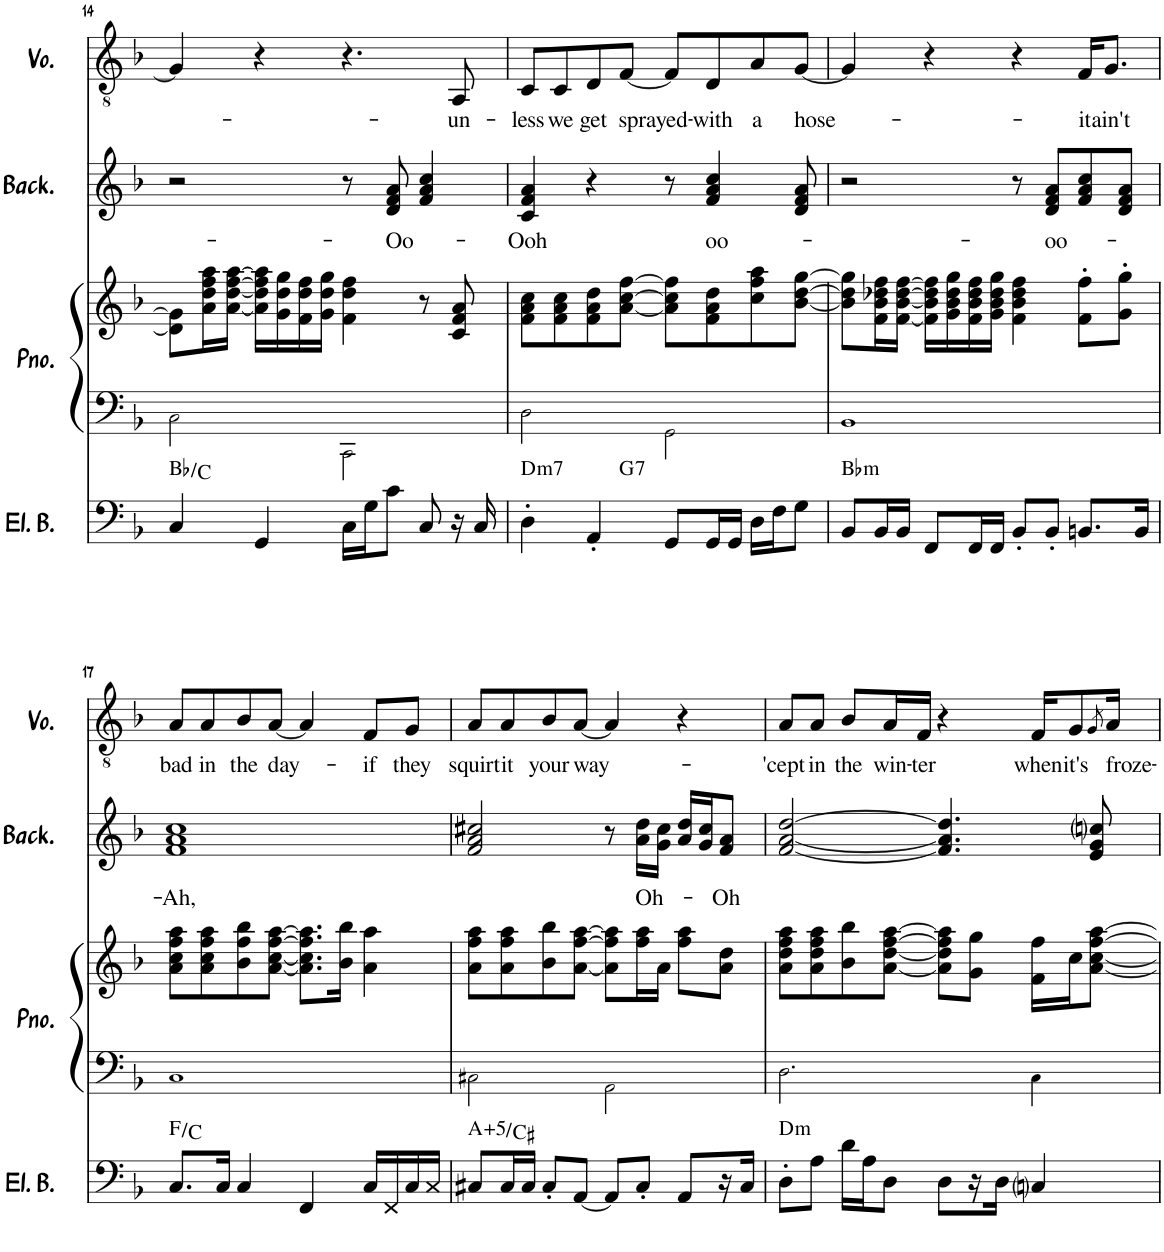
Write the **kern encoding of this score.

**kern	**harte	**kern	**kern	**kern	**text	**kern	**text
*part4	*part4	*part3	*part3	*part2	*part2	*part1	*part1
*staff5	*	*staff4	*staff3	*staff2	*staff2	*staff1	*staff1
*I"5-str. Electric Bass	*	*I"Piano	*	*I"Backup Singers	*	*I"Voice	*
*I'El. B.	*	*I'Pno.	*	*I'Back.	*	*I'Vo.	*
!!LO:PB:g=z
*clefF4	*	*clefF4	*clefG2	*clefG2	*	*clefGv2	*
*Trd7c12	*	*	*	*	*	*	*
*k[b-]	*	*k[b-]	*k[b-]	*k[b-]	*	*k[b-]	*
*M4/4	*	*M4/4	*M4/4	*M4/4	*	*M4/4	*
=14	=14	=14	=14	=14	=14	=14	=14
4C/	Bb:maj/2	2C!\	8d\] 8g\]L	2r	.	4G/]	.
.	.	.	16a\ 16dd\ 16ff\ 16aa\L	.	.	.	.
.	.	.	[16a\ [16dd\ [16ff\ [16aa\JJ	.	.	.	.
4GG/	.	.	16a\] 16dd\] 16ff\] 16aa\]LL	.	.	4r	.
.	.	.	16g\ 16dd\ 16gg\	.	.	.	.
.	.	.	16f\ 16dd\ 16ff\	.	.	.	.
.	.	.	16g\ 16dd\ 16gg\JJ	.	.	.	.
16C\LL	.	2CC!\	4f\ 4dd\ 4ff\	8r	.	4.r	.
16G\J	.	.	.	.	.	.	.
!	!	!	!	!	!LO:LY:b	!	!
8c\J	.	.	.	8d/ 8f/ 8a/	Oo-	.	.
8C/	.	.	8r	4f/ 4a/ 4cc/	.	.	.
!	!	!	!	!	!	!	!LO:LY:b
16r	.	.	8c/ 8f/ 8a/	.	.	8AA/	un-
16C/	.	.	.	.	.	.	.
=15	=15	=15	=15	=15	=15	=15	=15
!	!LO:H:kt=m7	!	!	!	!LO:LY:b	!	!LO:LY:b
*^	*	*	*	*	*	*	*
4D'\	4.ryy	D:min7	2D!\	8f\ 8a\ 8cc\L	4c/ 4f/ 4a/	-Ooh	8C/L	-less
!	!	!	!	!	!	!	!	!LO:LY:b
.	.	.	.	8f\ 8a\ 8cc\	.	.	8C/	we
!	!	!	!	!	!	!	!	!LO:LY:b
4AA'/	.	.	.	8f\ 8a\ 8dd\	4r	.	8D/	get
!	!	!LO:H:kt=7	!	!	!	!	!	!LO:LY:b
.	2ryy	G:7	.	[8a\ [8cc\ [8ff\J	.	.	[8F/J	sprayed-
8GG/L	.	.	2GG!\	8a\] 8cc\] 8ff\]L	8r	.	8F/L]	.
!	!	!	!	!	!	!LO:LY:b	!	!LO:LY:b
16GG/L	.	.	.	8f\ 8a\ 8dd\	4f/ 4a/ 4cc/	oo-	8D/	-with
16GG/JJ	.	.	.	.	.	.	.	.
!	!	!	!	!	!	!	!	!LO:LY:b
16D\LL	.	.	.	8cc\ 8ff\ 8aa\	.	.	8A/	a
16F\J	.	.	.	.	.	.	.	.
!	!	!	!	!	!	!	!	!LO:LY:b
8G\J	8ryy	.	.	[8b-\ [8dd\ [8gg\J	8d/ 8f/ 8a/	.	[8G/J	hose-
=16	=16	=16	=16	=16	=16	=16	=16	=16
!	!	!LO:H:kt=m	!	!	!	!	!	!
*v	*v	*	*	*	*	*	*	*
8BB-/L	Bb:min	1BB-!	8b-\] 8dd\] 8gg\]L	2r	.	4G/]	.
16BB-/L	.	.	16f\ 16b-\ 16dd-X\ 16ff\L	.	.	.	.
16BB-/JJ	.	.	[16f\ [16b-\ [16dd-\ [16ff\JJ	.	.	.	.
8FF/L	.	.	16f\] 16b-\] 16dd-\] 16ff\]LL	.	.	4r	.
.	.	.	16g\ 16b-\ 16dd-\ 16gg\	.	.	.	.
16FF/L	.	.	16f\ 16b-\ 16dd-\ 16ff\	.	.	.	.
16FF/JJ	.	.	16g\ 16b-\ 16dd-\ 16gg\JJ	.	.	.	.
8BB-'/L	.	.	4f\ 4b-\ 4dd-\ 4ff\	8r	.	4r	.
!	!	!	!	!	!LO:LY:b	!	!
8BB-'/J	.	.	.	8d/ 8f/ 8a/L	-oo-	.	.
!	!	!	!	!	!	!	!LO:LY:b
8.BBn/L	.	.	8f\' 8ff\'L	8f/ 8a/ 8cc/	.	16F/KL	-it
!	!	!	!	!	!	!	!LO:LY:b
.	.	.	.	.	.	8.G/J	ain't
.	.	.	8g\' 8gg\'J	8d/ 8f/ 8a/J	.	.	.
16BB/Jk	.	.	.	.	.	.	.
!!LO:LB:g=z
=17	=17	=17	=17	=17	=17	=17	=17
!	!	!	!	!	!LO:LY:b	!	!LO:LY:b
8.C/L	F:maj/5	1C!	8a\ 8cc\ 8ff\ 8aa\L	1f 1a 1cc	-Ah,	8A/L	bad
!	!	!	!	!	!	!	!LO:LY:b
.	.	.	8a\ 8cc\ 8ff\ 8aa\	.	.	8A/	in
16C/Jk	.	.	.	.	.	.	.
!	!	!	!	!	!	!	!LO:LY:b
4C/	.	.	8b-\ 8ff\ 8bb-\	.	.	8B-/	the
!	!	!	!	!	!	!	!LO:LY:b
.	.	.	[8a\ [8cc\ [8ff\ [8aa\J	.	.	[8A/J	day-
4FF/	.	.	8.a\] 8.cc\] 8.ff\] 8.aa\]L	.	.	4A/]	.
.	.	.	16b-\ 16bb-\Jk	.	.	.	.
!	!	!	!	!	!	!	!LO:LY:b
16C/LL	.	.	4a\ 4aa\	.	.	8F/L	-if
16FF/	.	.	.	.	.	.	.
!	!	!	!	!	!	!	!LO:LY:b
16C/	.	.	.	.	.	8G/J	they
16C/JJ	.	.	.	.	.	.	.
=18	=18	=18	=18	=18	=18	=18	=18
!	!LO:H:kt=5	!	!	!	!	!	!LO:LY:b
8C#X/L	A:(1,5)/3	2C#X!\	8a\ 8ff\ 8aa\L	2f/ 2a/ 2cc#X/	.	8A/L	squirt
!	!	!	!	!	!	!	!LO:LY:b
16C#/L	.	.	8a\ 8ff\ 8aa\	.	.	8A/	it
16C#/JJ	.	.	.	.	.	.	.
!	!	!	!	!	!	!	!LO:LY:b
8C#'/L	.	.	8b-\ 8bb-\	.	.	8B-/	your
!	!	!	!	!	!	!	!LO:LY:b
[8AA/J	.	.	[8a\ [8ff\ [8aa\J	.	.	[8A/J	way-
8AA/L]	.	2AA!\	8a\] 8ff\] 8aa\]L	8r	.	4A/]	.
!	!	!	!	!	!LO:LY:b	!	!
8C#'/J	.	.	16ff\ 16aa\L	16a\ 16dd\LL	Oh-	.	.
.	.	.	16a\JJ	16g\ 16cc#\JJ	.	.	.
8AA/L	.	.	8ff\ 8aa\L	16a/ 16dd/LL	.	4r	.
.	.	.	.	16g/ 16cc#/J	.	.	.
!	!	!	!	!	!LO:LY:b	!	!
16r	.	.	8a\ 8dd\J	8f/ 8a/J	-Oh	.	.
16C#/JJ	.	.	.	.	.	.	.
=19	=19	=19	=19	=19	=19	=19	=19
!	!LO:H:kt=m	!	!	!	!	!	!LO:LY:b
8D'\L	D:min	2.D!\	8a\ 8dd\ 8ff\ 8aa\L	[2f/ [2a/ [2dd/	.	8A/L	-'cept
!	!	!	!	!	!	!	!LO:LY:b
8A\J	.	.	8a\ 8dd\ 8ff\ 8aa\	.	.	8A/J	in
!	!	!	!	!	!	!	!LO:LY:b
16d\LL	.	.	8b-\ 8bb-\	.	.	8B-/L	the
16A\J	.	.	.	.	.	.	.
!	!	!	!	!	!	!	!LO:LY:b
8D\J	.	.	[8a\ [8dd\ [8ff\ [8aa\J	.	.	16A/L	win-
!	!	!	!	!	!	!	!LO:LY:b
.	.	.	.	.	.	16F/JJ	-ter
8D\L	.	.	8a\] 8dd\] 8ff\] 8aa\]L	4.f/] 4.a/] 4.dd/]	.	4r	.
16r	.	.	8g\ 8gg\J	.	.	.	.
16D\JJ	.	.	.	.	.	.	.
!	!	!	!	!	!	!	!LO:LY:b
4Cni/	.	4C!\	16f\ 16ff\LL	.	.	16F/KL	when
!	!	!	!	!	!	!	!LO:LY:b
.	.	.	16cc\J	.	.	8G/	it's
.	.	.	[8a\ [8cc\ [8ff\ [8aa\J	8e/ 8g/ 8ccni/	.	.	.
.	.	.	.	.	.	8qG/	.
!	!	!	!	!	!	!	!LO:LY:b
.	.	.	.	.	.	16A/Jk	froze-
=	=	=	=	=	=	=	=
*-	*-	*-	*-	*-	*-	*-	*-
